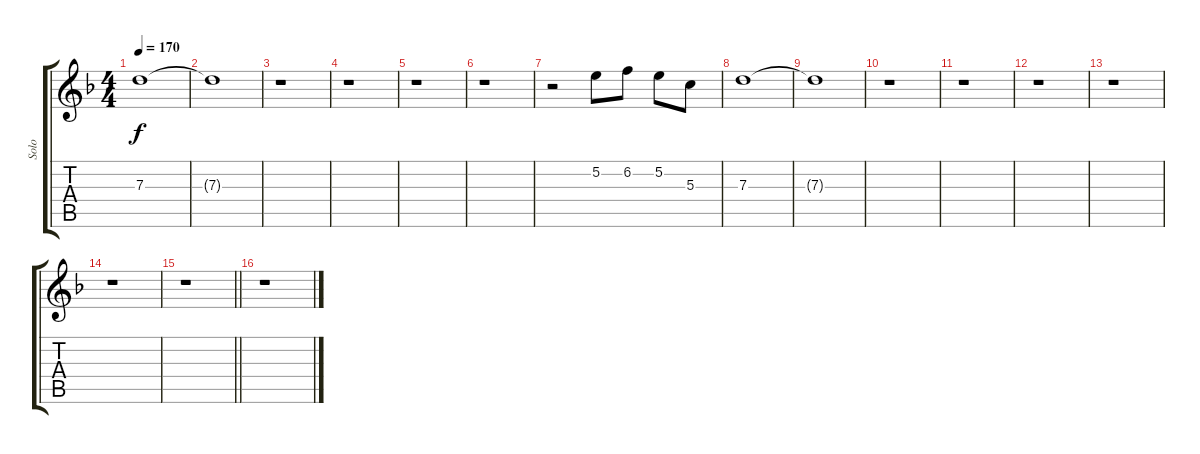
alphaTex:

\track ("Solo" "Solo") {instrument distortionguitar}
\staff {score tabs}
\tuning (E4 B3 G3 D3 A2 E2) {hide}
\ts (4 4)
\tempo 170
\clef g2
\ks f
7.3{t}.1{dy f} |
7.3{t}.1 |
r.1 |
r.1 |
r.1 |
r.1 |
r.2{volume 11} 5.2.8 6.2.8 5.2.8 5.3.8 |
7.3.1{volume 0} |
7.3{t}.1 |
r.1 |
r.1 |
r.1 |
r.1 |
r.1 |
\barLineRight lightlight
r.1 |
r.1
